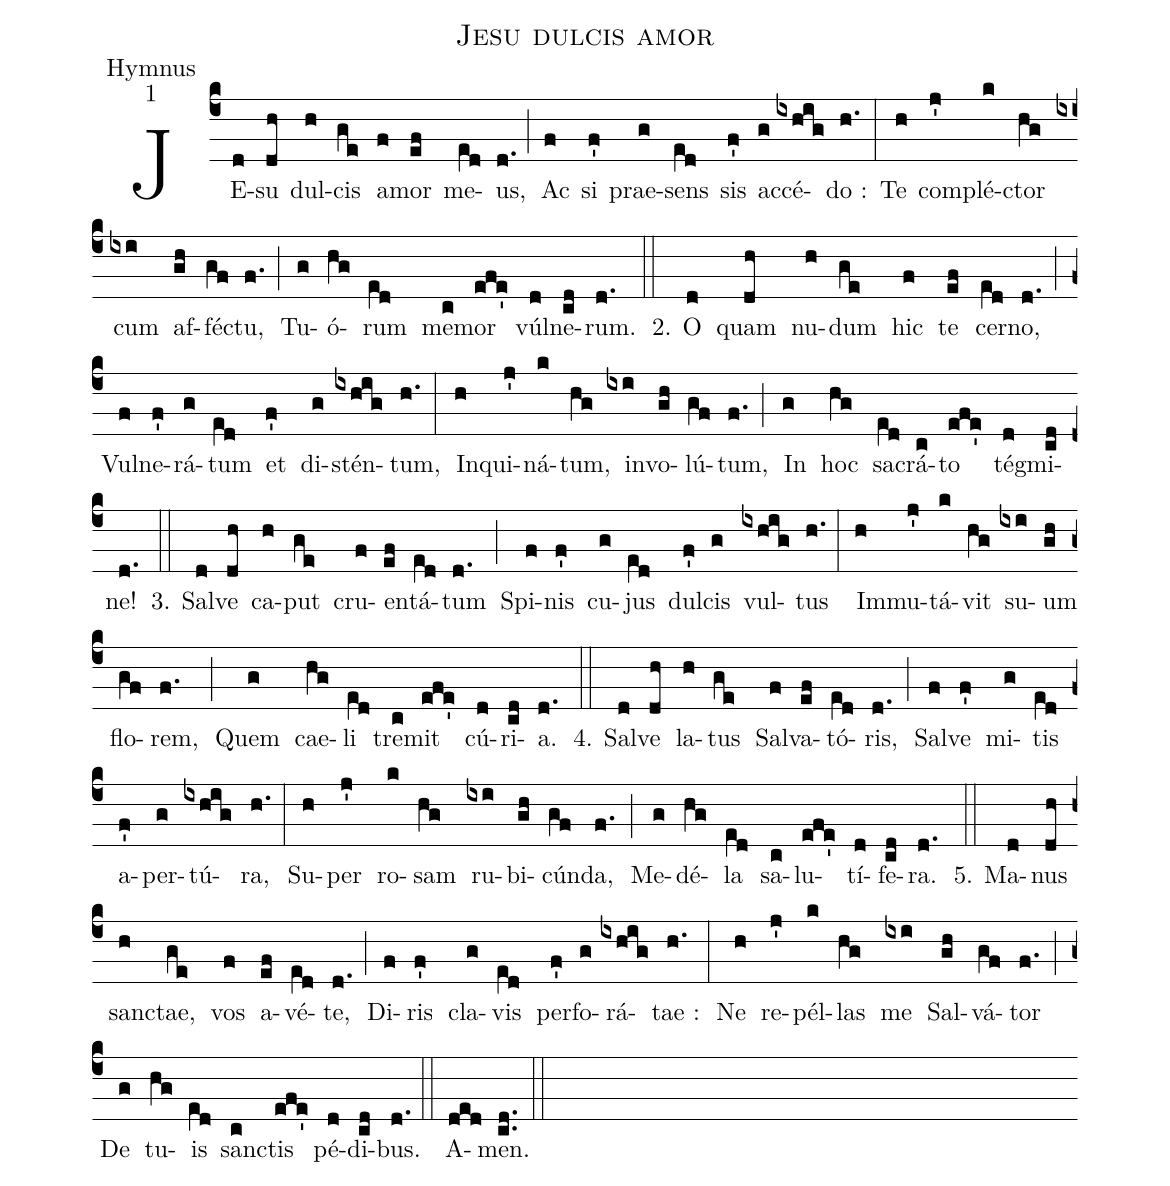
name:Jesu dulcis amor;
office-part:Hymnus;
mode:1;
%%
(c4) JE(d)su(dh)  dul(h)cis(ge) a(f)mor(ef)  me(e[ll:1]d)us,(d.) (;) Ac(f) si(f') prae(g)sens(e[ll:1]d) sis(f') ac(g)cé(ixhig)do :(h.) (:) Te(h) com(j')plé(k)ctor(hg) cum(ixi) af(gh)fé(gf)ctu,(f.) (;) Tu(g)ó(hg)rum(e[ll:1]d) me(c)mor(efe') vúl(d)ne(cd)rum.(d.) (::)
2. O(d) quam(dh) nu(h)dum(ge) hic(f) te(ef) cer(e[ll:1]d)no,(d.) (;)  Vul(f)ne(f')rá(g)tum(e[ll:1]d) et(f') di(g)stén(ixhig)tum,(h.) (:) In(h)qui(j')ná(k)tum,(hg) in(ixi)vo(gh)lú(gf)tum,(f.) (;) In(g) hoc(hg) sa(e[ll:1]d)crá(c)to(efe') té(d)gmi(cd)ne!(d.) (::)
3. Sal(d)ve(dh) ca(h)put(ge) cru(f)en(ef)tá(e[ll:1]d)tum(d.) (;) Spi(f)nis(f') cu(g)jus(e[ll:1]d) dul(f')cis(g) vul(ixhig)tus(h.) (:) Im(h)mu(j')tá(k)vit(hg) su(ixi)um(gh) flo(gf)rem,(f.) (;) Quem(g) cae(hg)li(e[ll:1]d) tre(c)mit(efe') cú(d)ri(cd)a.(d.) (::)
4. Sal(d)ve(dh) la(h)tus(ge) Sal(f)va(ef)tó(e[ll:1]d)ris,(d.) (;) Sal(f)ve(f') mi(g)tis(e[ll:1]d) a(f')per(g)tú(ixhig)ra,(h.) (:) Su(h)per(j') ro(k)sam(hg) ru(ixi)bi(gh)cún(gf)da,(f.) (;) Me(g)dé(hg)la(e[ll:1]d) sa(c)lu(efe')tí(d)fe(cd)ra.(d.) (::)
5. Ma(d)nus(dh) san(h)ctae,(ge) vos(f) a(ef)vé(e[ll:1]d)te,(d.) (;) Di(f)ris(f') cla(g)vis(e[ll:1]d) per(f')fo(g)rá(ixhig)tae :(h.) (:) Ne(h) re(j')pél(k)las(hg) me(ixi) Sal(gh)vá(gf)tor(f.) (;) De(g) tu(hg)is(e[ll:1]d) san(c)ctis(efe') pé(d)di(cd)bus.(d.) (::)
A(ded)men.(cd..) (::)
